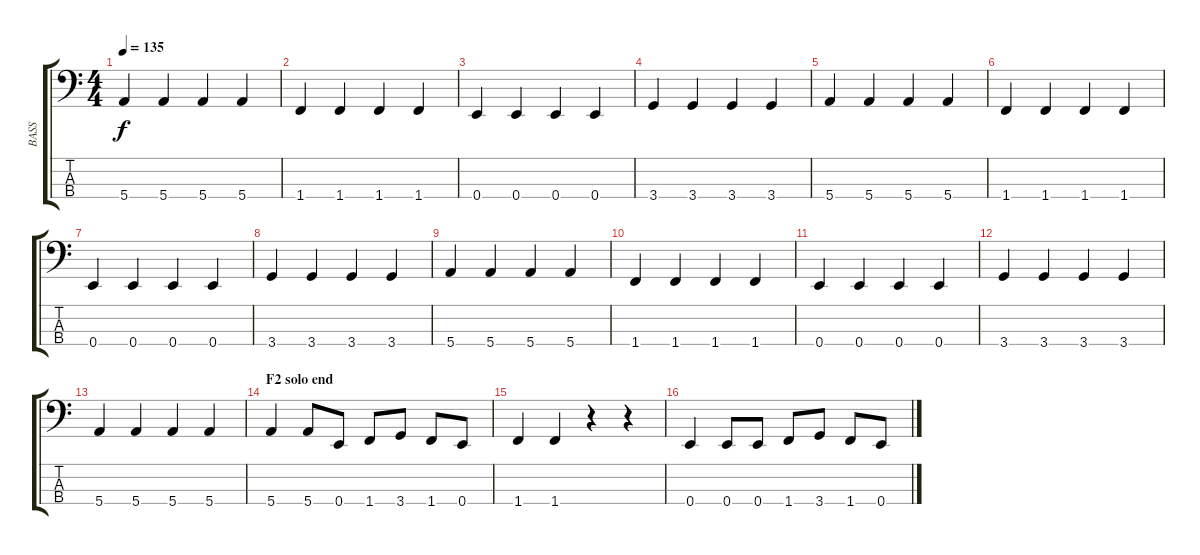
\track ("BASS" "BASS") {instrument synthbass2}
\staff {score tabs}
\tuning (G2 D2 A1 E1) {hide}
\ts (4 4)
\tempo 135
\clef f4
\ks c
5.4.4{dy f} 5.4.4 5.4.4 5.4.4 |
1.4.4 1.4.4 1.4.4 1.4.4 |
0.4.4 0.4.4 0.4.4 0.4.4 |
3.4.4 3.4.4 3.4.4 3.4.4 |
5.4.4 5.4.4 5.4.4 5.4.4 |
1.4.4 1.4.4 1.4.4 1.4.4 |
0.4.4 0.4.4 0.4.4 0.4.4 |
3.4.4 3.4.4 3.4.4 3.4.4 |
5.4.4 5.4.4 5.4.4 5.4.4 |
1.4.4 1.4.4 1.4.4 1.4.4 |
0.4.4 0.4.4 0.4.4 0.4.4 |
3.4.4 3.4.4 3.4.4 3.4.4 |
5.4.4 5.4.4 5.4.4 5.4.4 |
\section ("" "F2 solo end")
5.4.4 5.4.8 0.4.8 1.4.8 3.4.8 1.4.8 0.4.8 |
1.4.4 1.4.4 r.4 r.4 |
0.4.4 0.4.8 0.4.8 1.4.8 3.4.8 1.4.8 0.4.8
